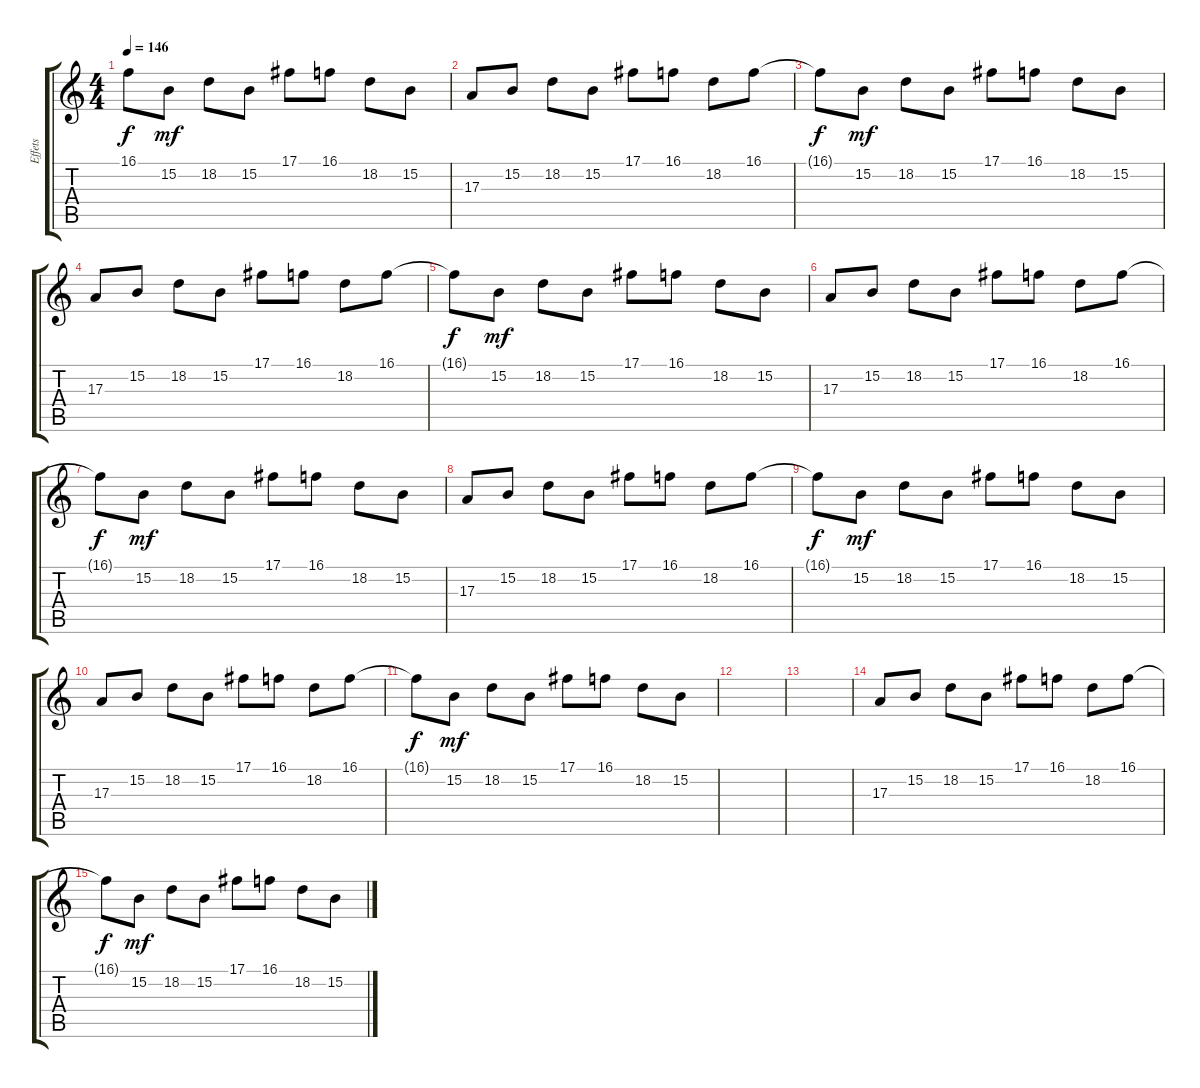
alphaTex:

\track ("Effets" "Effets") {instrument lead2sawtooth}
\staff {score tabs}
\tuning (Db4 Ab3 E3 B2 Gb2 B1) {hide}
\ts (4 4)
\tempo 146
\clef g2
\ks c
16.1{t}.8{dy f} 15.2.8{dy mf} 18.2.8 15.2.8 17.1.8 16.1.8 18.2.8 15.2.8 |
17.3.8 15.2.8 18.2.8 15.2.8 17.1.8 16.1.8 18.2.8 16.1.8 |
16.1{t}.8{dy f} 15.2.8{dy mf} 18.2.8 15.2.8 17.1.8 16.1.8 18.2.8 15.2.8 |
17.3.8 15.2.8 18.2.8 15.2.8 17.1.8 16.1.8 18.2.8 16.1.8 |
16.1{t}.8{dy f} 15.2.8{dy mf} 18.2.8 15.2.8 17.1.8 16.1.8 18.2.8 15.2.8 |
17.3.8 15.2.8 18.2.8 15.2.8 17.1.8 16.1.8 18.2.8 16.1.8 |
16.1{t}.8{dy f} 15.2.8{dy mf} 18.2.8 15.2.8 17.1.8 16.1.8 18.2.8 15.2.8 |
17.3.8 15.2.8 18.2.8 15.2.8 17.1.8 16.1.8 18.2.8 16.1.8 |
16.1{t}.8{dy f} 15.2.8{dy mf} 18.2.8 15.2.8 17.1.8 16.1.8 18.2.8 15.2.8 |
17.3.8 15.2.8 18.2.8 15.2.8 17.1.8 16.1.8 18.2.8 16.1.8 |
16.1{t}.8{dy f} 15.2.8{dy mf} 18.2.8 15.2.8 17.1.8 16.1.8 18.2.8 15.2.8 |
|
|
17.3.8 15.2.8 18.2.8 15.2.8 17.1.8 16.1.8 18.2.8 16.1.8 |
16.1{t}.8{dy f} 15.2.8{dy mf} 18.2.8 15.2.8 17.1.8 16.1.8 18.2.8 15.2.8
